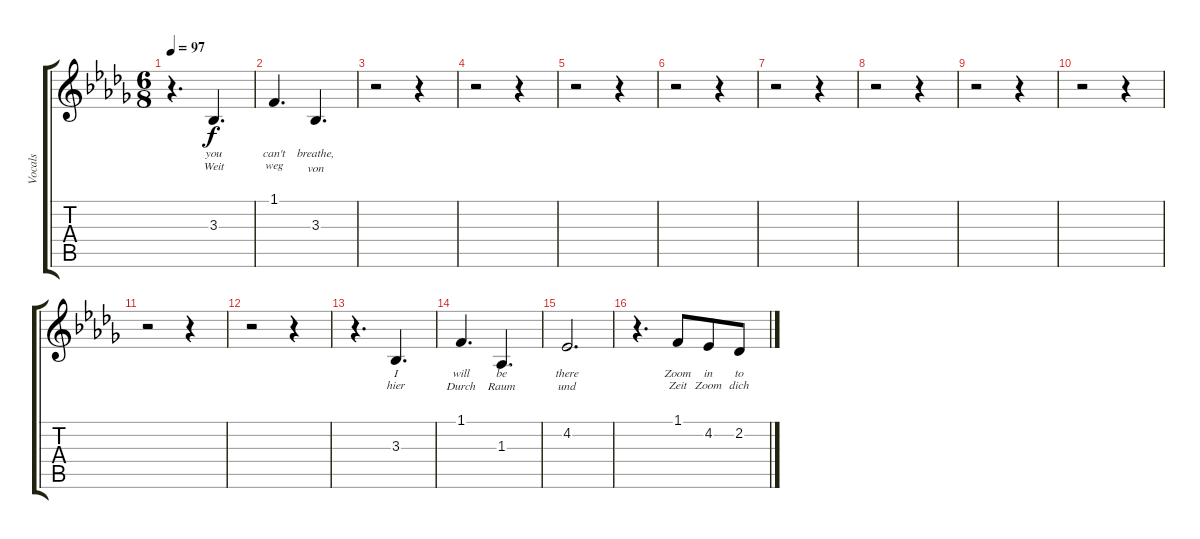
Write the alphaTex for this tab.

\track ("Vocals" "Vocals") {instrument lead2sawtooth}
\staff {score tabs}
\tuning (E4 B3 G3 D3 A2 E2) {hide}
\ts (6 8)
\tempo 97
\clef g2
\ks db
r.4{d dy f} 3.3.4{d lyrics (0 "you") lyrics (1 "Weit") lyrics (2 "") lyrics (3 "") lyrics (4 "")} |
1.1.4{d lyrics (0 "can't") lyrics (1 "weg") lyrics (2 "") lyrics (3 "") lyrics (4 "")} 3.3.4{d lyrics (0 "breathe,") lyrics (1 "von") lyrics (2 "") lyrics (3 "") lyrics (4 "")} |
r.2 r.4 |
r.2 r.4 |
r.2 r.4 |
r.2 r.4 |
r.2 r.4 |
r.2 r.4 |
r.2 r.4 |
r.2 r.4 |
r.2 r.4 |
r.2 r.4 |
r.4{d} 3.3.4{d lyrics (0 "I") lyrics (1 "hier") lyrics (2 "") lyrics (3 "") lyrics (4 "")} |
1.1.4{d lyrics (0 "will") lyrics (1 "Durch") lyrics (2 "") lyrics (3 "") lyrics (4 "")} 1.3.4{d lyrics (0 "be") lyrics (1 "Raum") lyrics (2 "") lyrics (3 "") lyrics (4 "")} |
4.2.2{d lyrics (0 "there") lyrics (1 "und") lyrics (2 "") lyrics (3 "") lyrics (4 "")} |
r.4{d} 1.1.8{lyrics (0 "Zoom") lyrics (1 "Zeit") lyrics (2 "") lyrics (3 "") lyrics (4 "")} 4.2.8{lyrics (0 "in") lyrics (1 "Zoom") lyrics (2 "") lyrics (3 "") lyrics (4 "")} 2.2.8{lyrics (0 "to") lyrics (1 "dich") lyrics (2 "") lyrics (3 "") lyrics (4 "")}
